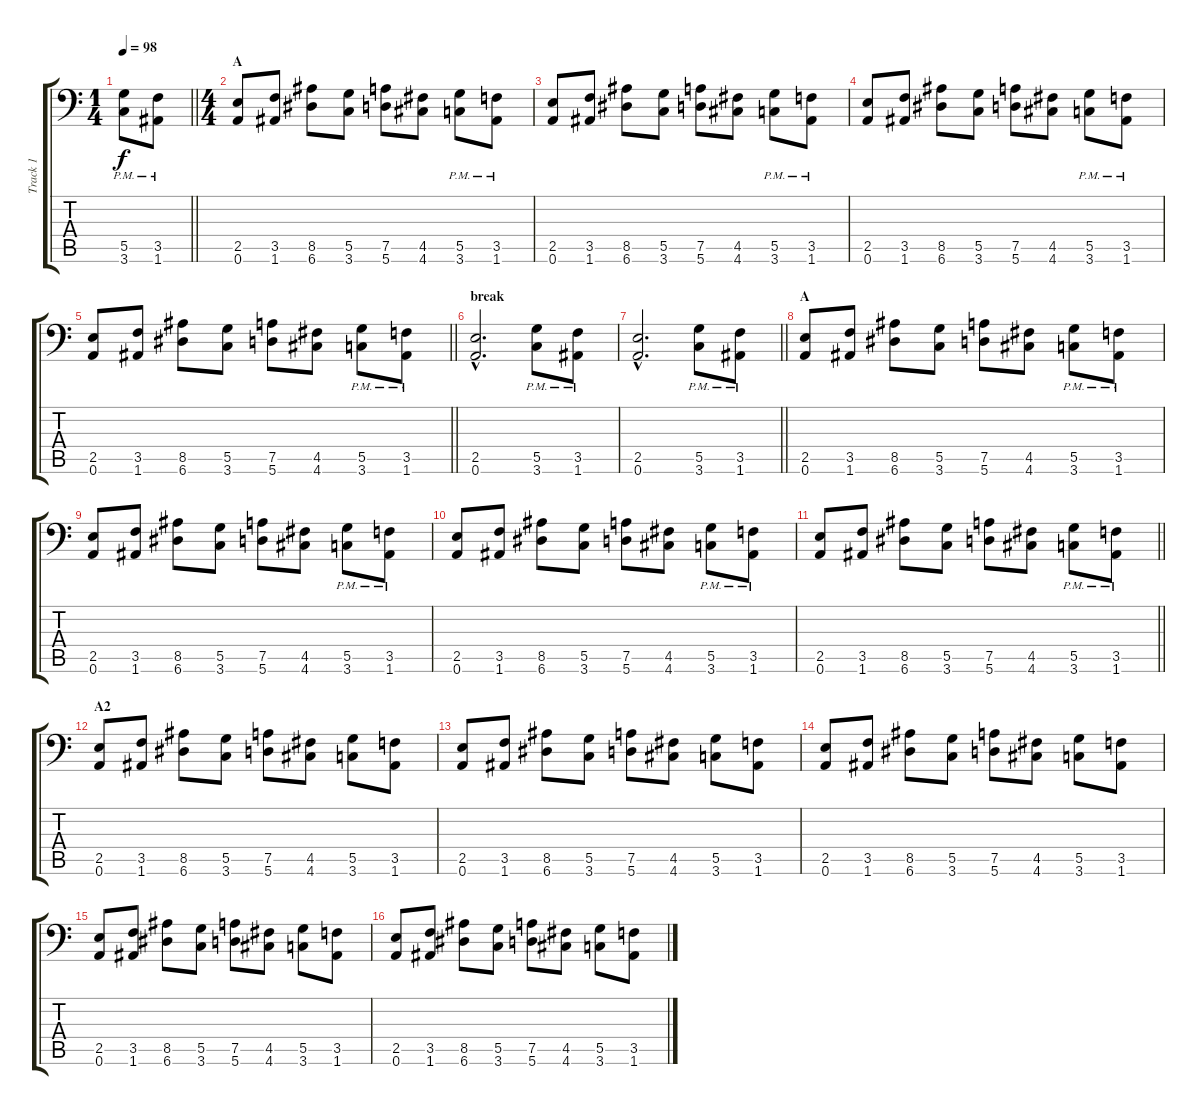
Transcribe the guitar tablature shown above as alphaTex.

\track ("Track 1" "Track 1") {instrument distortionguitar}
\staff {score tabs}
\tuning (A3 E3 C3 G2 D2 A1) {hide}
\ts (1 4)
\tempo 98
\clef f4
\barLineRight lightlight
\ks c
(5.5{pm} 3.6{pm}).8{dy f instrument distortionguitar} (3.5{pm} 1.6{pm}).8 |
\ts (4 4)
\section ("" "A")
(2.5 0.6).8 (3.5 1.6).8 (8.5 6.6).8 (5.5 3.6).8 (7.5 5.6).8 (4.5 4.6).8 (5.5{pm} 3.6{pm}).8 (3.5{pm} 1.6{pm}).8 |
(2.5 0.6).8 (3.5 1.6).8 (8.5 6.6).8 (5.5 3.6).8 (7.5 5.6).8 (4.5 4.6).8 (5.5{pm} 3.6{pm}).8 (3.5{pm} 1.6{pm}).8 |
(2.5 0.6).8 (3.5 1.6).8 (8.5 6.6).8 (5.5 3.6).8 (7.5 5.6).8 (4.5 4.6).8 (5.5{pm} 3.6{pm}).8 (3.5{pm} 1.6{pm}).8 |
\barLineRight lightlight
(2.5 0.6).8 (3.5 1.6).8 (8.5 6.6).8 (5.5 3.6).8 (7.5 5.6).8 (4.5 4.6).8 (5.5{pm} 3.6{pm}).8 (3.5{pm} 1.6{pm}).8 |
\section ("" "break")
(2.5{hac} 0.6{hac}).2{d} (5.5{pm} 3.6{pm}).8 (3.5{pm} 1.6{pm}).8 |
\barLineRight lightlight
(2.5{hac} 0.6{hac}).2{d} (5.5{pm} 3.6{pm}).8 (3.5{pm} 1.6{pm}).8 |
\section ("" "A")
(2.5 0.6).8 (3.5 1.6).8 (8.5 6.6).8 (5.5 3.6).8 (7.5 5.6).8 (4.5 4.6).8 (5.5{pm} 3.6{pm}).8 (3.5{pm} 1.6{pm}).8 |
(2.5 0.6).8 (3.5 1.6).8 (8.5 6.6).8 (5.5 3.6).8 (7.5 5.6).8 (4.5 4.6).8 (5.5{pm} 3.6{pm}).8 (3.5{pm} 1.6{pm}).8 |
(2.5 0.6).8 (3.5 1.6).8 (8.5 6.6).8 (5.5 3.6).8 (7.5 5.6).8 (4.5 4.6).8 (5.5{pm} 3.6{pm}).8 (3.5{pm} 1.6{pm}).8 |
\barLineRight lightlight
(2.5 0.6).8 (3.5 1.6).8 (8.5 6.6).8 (5.5 3.6).8 (7.5 5.6).8 (4.5 4.6).8 (5.5{pm} 3.6{pm}).8 (3.5{pm} 1.6{pm}).8 |
\section ("" "A2")
(2.5 0.6).8 (3.5 1.6).8 (8.5 6.6).8 (5.5 3.6).8 (7.5 5.6).8 (4.5 4.6).8 (5.5 3.6).8 (3.5 1.6).8 |
(2.5 0.6).8 (3.5 1.6).8 (8.5 6.6).8 (5.5 3.6).8 (7.5 5.6).8 (4.5 4.6).8 (5.5 3.6).8 (3.5 1.6).8 |
(2.5 0.6).8 (3.5 1.6).8 (8.5 6.6).8 (5.5 3.6).8 (7.5 5.6).8 (4.5 4.6).8 (5.5 3.6).8 (3.5 1.6).8 |
(2.5 0.6).8 (3.5 1.6).8 (8.5 6.6).8 (5.5 3.6).8 (7.5 5.6).8 (4.5 4.6).8 (5.5 3.6).8 (3.5 1.6).8 |
(2.5 0.6).8 (3.5 1.6).8 (8.5 6.6).8 (5.5 3.6).8 (7.5 5.6).8 (4.5 4.6).8 (5.5 3.6).8 (3.5 1.6).8
